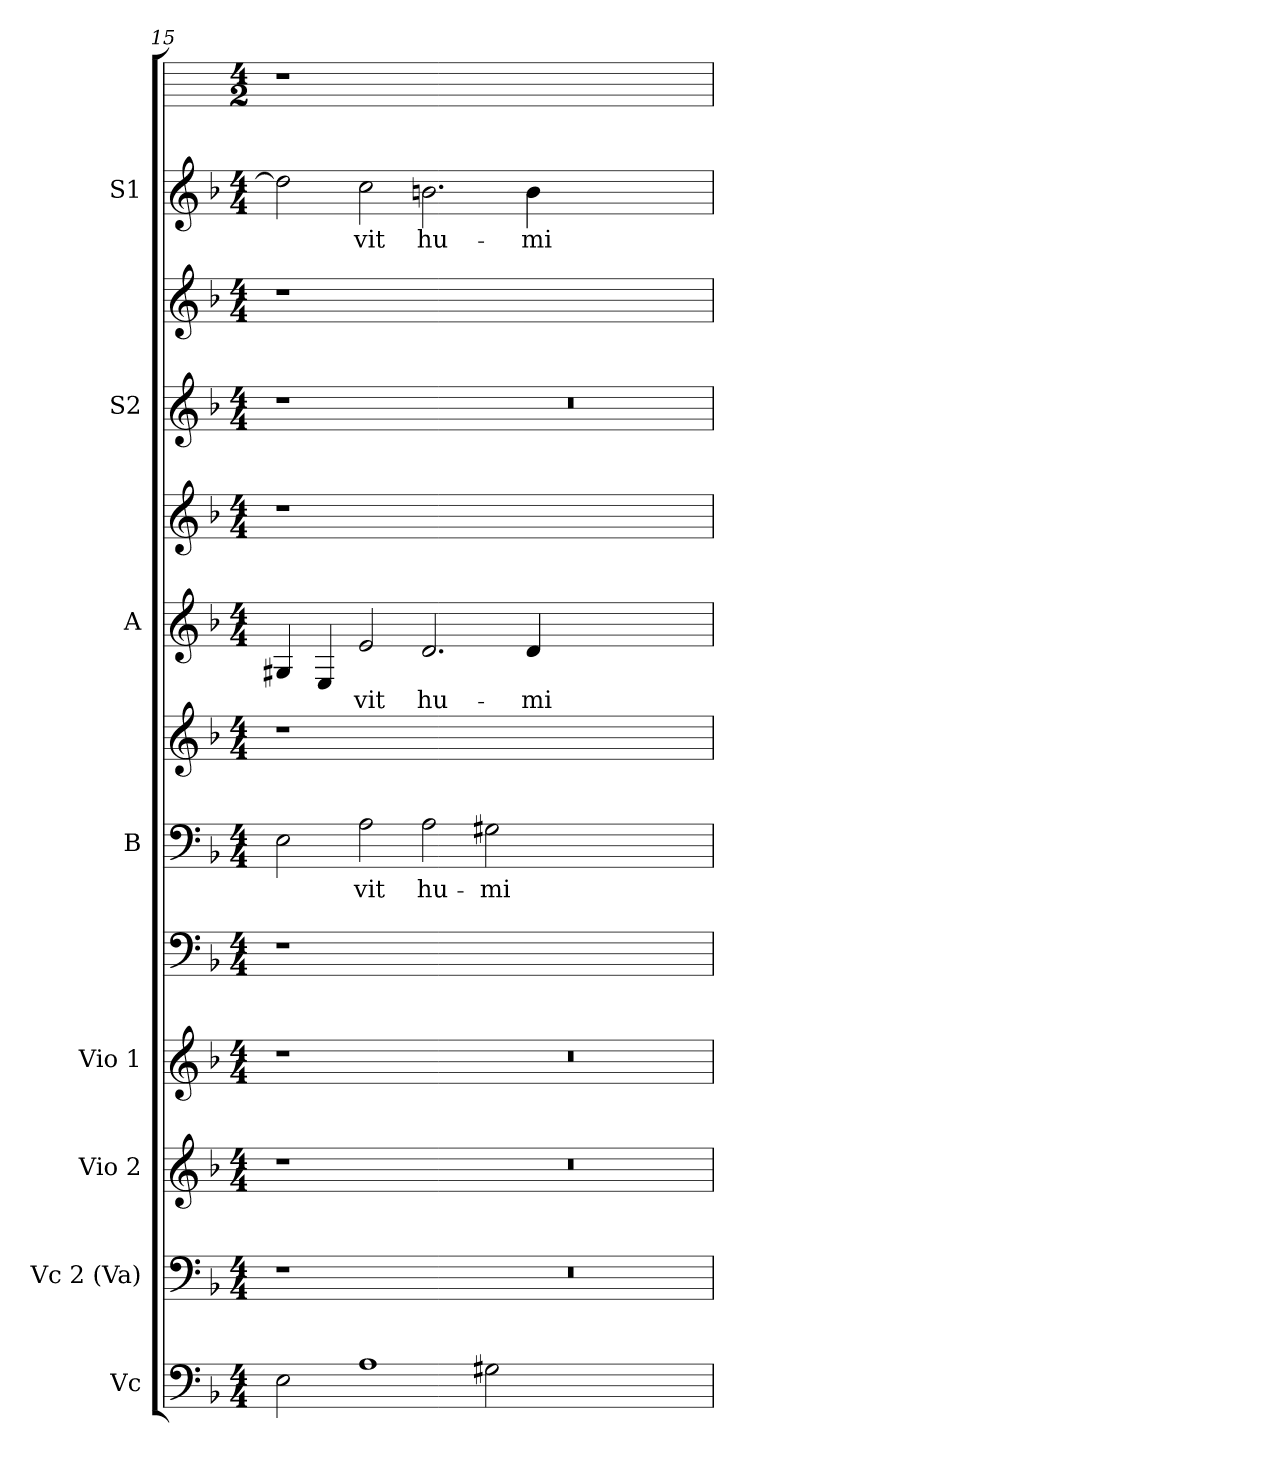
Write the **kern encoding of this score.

**kern	**kern	**kern	**kern	**kern	**kern	**text	**kern	**kern	**text	**kern	**kern	**kern	**kern	**text	**kern
*part13	*part12	*part11	*part10	*part9	*part8	*part8	*part7	*part6	*part6	*part5	*part4	*part3	*part2	*part2	*part1
*staff13	*staff12	*staff11	*staff10	*staff9	*staff8	*staff8	*staff7	*staff6	*staff6	*staff5	*staff4	*staff3	*staff2	*staff2	*staff1
*I"Vc	*I"Vc 2 (Va)	*I"Vio 2	*I"Vio 1	*	*I"B	*	*	*I"A	*	*	*I"S2	*	*I"S1	*	*
*clefF4	*clefF4	*clefG2	*clefG2	*clefF4	*clefF4	*	*clefG2	*clefG2	*	*clefG2	*clefG2	*clefG2	*clefG2	*	*
*k[b-]	*k[b-]	*k[b-]	*k[b-]	*k[b-]	*k[b-]	*	*k[b-]	*k[b-]	*	*k[b-]	*k[b-]	*k[b-]	*k[b-]	*	*
*M4/4	*M4/4	*M4/4	*M4/4	*M4/4	*M4/4	*	*M4/4	*M4/4	*	*M4/4	*M4/4	*M4/4	*M4/4	*	*M4/2
=15	=15	=15	=15	=15	=15	=15	=15	=15	=15	=15	=15	=15	=15	=15	=15
2E	1r	1r	1r	1r	2E	.	1r	4G#X/	--	1r	1r	1r	2dd]	.	1r
.	.	.	.	.	.	.	.	4E/	.	.	.	.	.	.	.
1A	.	.	.	.	2A	-vit	.	2e	-vit	.	.	.	2cc	-vit	.
.	1ryy	1ryy	1ryy	0.ryy	2A	hu-	0.ryy	2.d	hu-	0.ryy	1ryy	0.ryy	2.bn	hu-	0.ryy
2G#X	.	.	.	.	2G#X	-mi-	.	.	.	.	.	.	.	.	.
.	.	.	.	.	.	.	.	4d	-mi-	.	.	.	4b	-mi-	.
0ryy	0r	0r	0r	.	0ryy	.	.	0ryy	.	.	0r	.	0ryy	.	.
=	=	=	=	=	=	=	=	=	=	=	=	=	=	=	=
*-	*-	*-	*-	*-	*-	*-	*-	*-	*-	*-	*-	*-	*-	*-	*-
